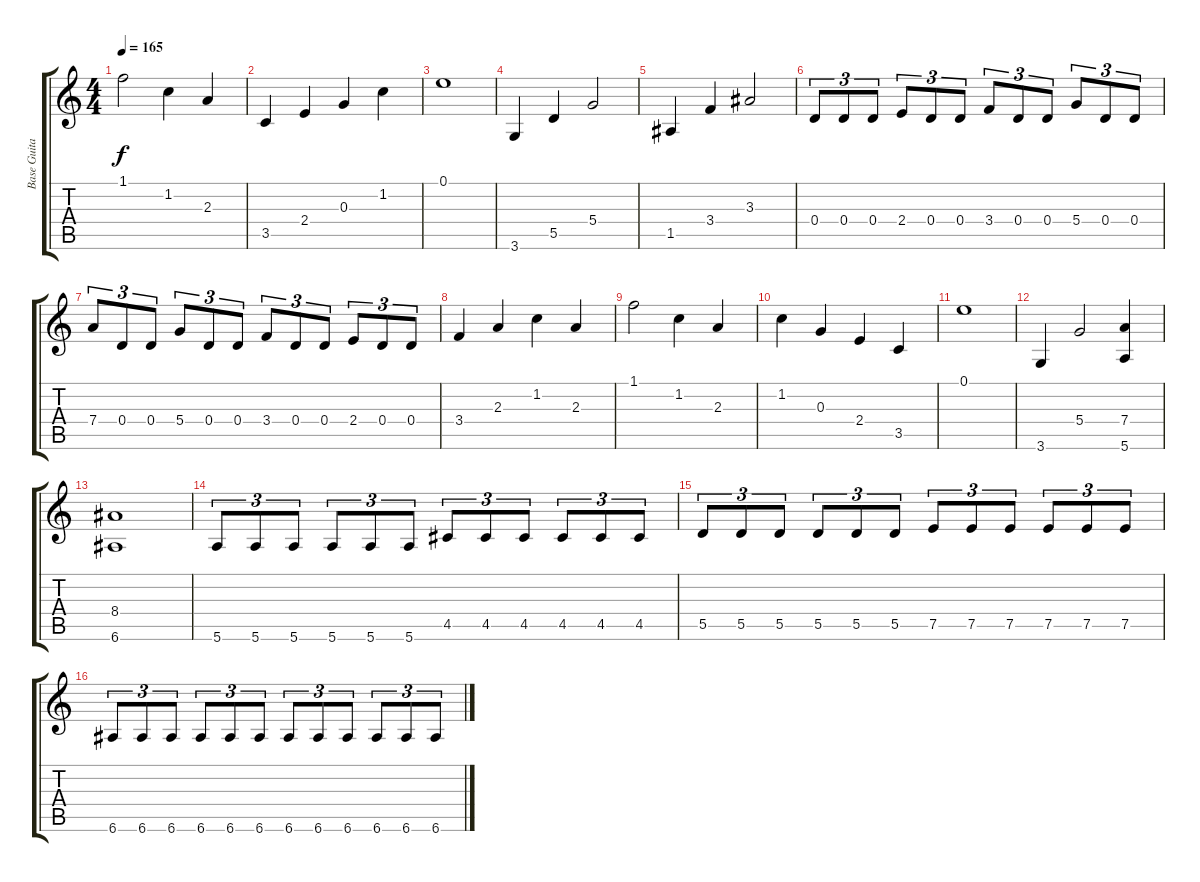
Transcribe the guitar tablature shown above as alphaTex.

\track ("Base Guitar" "Base Guita") {instrument distortionguitar}
\staff {score tabs}
\tuning (E4 B3 G3 D3 A2 E2) {hide}
\ts (4 4)
\tempo 165
\clef g2
\ks c
1.1.2{dy f} 1.2.4 2.3.4 |
3.5.4 2.4.4 0.3.4 1.2.4 |
0.1.1 |
3.6.4 5.5.4 5.4.2 |
1.5.4 3.4.4 3.3.2 |
0.4.8{tu (3 2)} 0.4.8{tu (3 2)} 0.4.8{tu (3 2)} 2.4.8{tu (3 2)} 0.4.8{tu (3 2)} 0.4.8{tu (3 2)} 3.4.8{tu (3 2)} 0.4.8{tu (3 2)} 0.4.8{tu (3 2)} 5.4.8{tu (3 2)} 0.4.8{tu (3 2)} 0.4.8{tu (3 2)} |
7.4.8{tu (3 2)} 0.4.8{tu (3 2)} 0.4.8{tu (3 2)} 5.4.8{tu (3 2)} 0.4.8{tu (3 2)} 0.4.8{tu (3 2)} 3.4.8{tu (3 2)} 0.4.8{tu (3 2)} 0.4.8{tu (3 2)} 2.4.8{tu (3 2)} 0.4.8{tu (3 2)} 0.4.8{tu (3 2)} |
3.4.4 2.3.4 1.2.4 2.3.4 |
1.1.2 1.2.4 2.3.4 |
1.2.4 0.3.4 2.4.4 3.5.4 |
0.1.1 |
3.6.4 5.4.2 (7.4 5.6).4 |
(8.4 6.6).1 |
5.6.8{tu (3 2)} 5.6.8{tu (3 2)} 5.6.8{tu (3 2)} 5.6.8{tu (3 2)} 5.6.8{tu (3 2)} 5.6.8{tu (3 2)} 4.5.8{tu (3 2)} 4.5.8{tu (3 2)} 4.5.8{tu (3 2)} 4.5.8{tu (3 2)} 4.5.8{tu (3 2)} 4.5.8{tu (3 2)} |
5.5.8{tu (3 2)} 5.5.8{tu (3 2)} 5.5.8{tu (3 2)} 5.5.8{tu (3 2)} 5.5.8{tu (3 2)} 5.5.8{tu (3 2)} 7.5.8{tu (3 2)} 7.5.8{tu (3 2)} 7.5.8{tu (3 2)} 7.5.8{tu (3 2)} 7.5.8{tu (3 2)} 7.5.8{tu (3 2)} |
6.6.8{tu (3 2)} 6.6.8{tu (3 2)} 6.6.8{tu (3 2)} 6.6.8{tu (3 2)} 6.6.8{tu (3 2)} 6.6.8{tu (3 2)} 6.6.8{tu (3 2)} 6.6.8{tu (3 2)} 6.6.8{tu (3 2)} 6.6.8{tu (3 2)} 6.6.8{tu (3 2)} 6.6.8{tu (3 2)}
